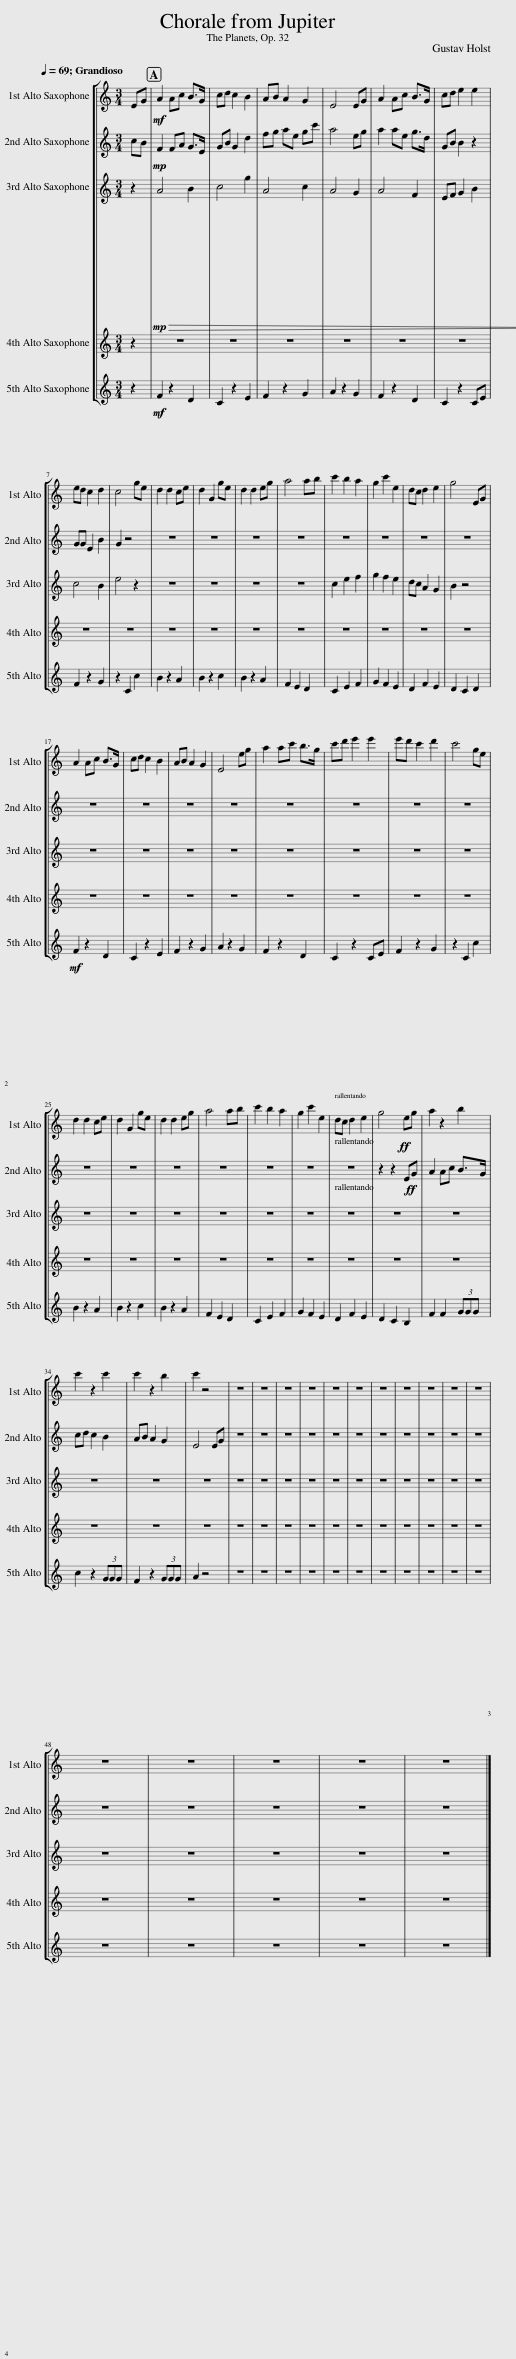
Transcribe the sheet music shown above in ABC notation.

X:1
%%score [ 1 2 3 4 ]
L:1/8
M:3/4
I:linebreak $
K:none
V:1 treble transpose=-9
V:2 treble transpose=-9
V:3 treble transpose=-9
V:4 treble transpose=-9
V:1
[K:C] E[Q:1/4=69]G |!mf! A2 Ac B>G | cd c2 B2 | AB A2 G2 | E4 EG | %5
 A2 Ac B>G | cd e2 e2 |$ ed c2 d2 | c4 ge | d2 d2 ce | %10
 d2 G2 ge | d2 d2 eg | a4 ab | c'2 b2 a2 | g2 c'2 e2 | %15
 dc d2 e2 | g4 EG |$ A2 Ac B>G | cd c2 B2 | AB A2 G2 | %20
 E4 eg | a2 ac' b>g | c'd' e'2 e'2 | e'd' c'2 d'2 | c'4 ge |$ %25
 d2 d2 ce | d2 G2 ge | d2 d2 eg | a4 ab | c'2 b2 a2 | %30
 g2 c'2 e2 | dc d2 e2 | g4!ff! eg | a2 z2 b2 |$ c'2 z2 c'2 | %35
 c'2 z2 b2 | c'2 z4 | z6 | z6 | z6 | %40
 z6 | z6 | z6 | z6 | z6 | %45
 z6 | z6 | z6 |$ z6 | z6 | %50
 z6 | z6 | z6 |] %53
V:2
[K:C] cB |!mp! F2 FA G>E | GB G2 d2 | fg ae gc' | a4 eg | %5
 a2 ae g>d | GB B2 z2 |$ GG E2 B2 | G2 z4 | z6 | %10
 z6 | z6 | z6 | z6 | z6 | %15
 z6 | z6 |$ z6 | z6 | z6 | %20
 z6 | z6 | z6 | z6 | z6 |$ %25
 z6 | z6 | z6 | z6 | z6 | %30
 z6 | z6 | z2 z2!ff! EG | A2 Ac B>G |$ cd c2 B2 | %35
 AB A2 G2 | E4 EG | z6 | z6 | z6 | %40
 z6 | z6 | z6 | z6 | z6 | %45
 z6 | z6 | z6 |$ z6 | z6 | %50
 z6 | z6 | z6 |] %53
V:3
[K:C] z2 |!mp!!>(! A4 B2!>)! | c4 g2 | A4 c2 | A4 G2 | %5
 A4 F2 | EF G2 B2 |$ c4 B2 | e4 z2 | z6 | %10
 z6 | z6 | z6 | c2 e2 f2 | g2 f2 e2 | %15
 dc A2 G2 | B2 z4 |$ z6 | z6 | z6 | %20
 z6 | z6 | z6 | z6 | z6 |$ %25
 z6 | z6 | z6 | z6 | z6 | %30
 z6 | z6 | z6 | z6 |$ z6 | %35
 z6 | z6 | z6 | z6 | z6 | %40
 z6 | z6 | z6 | z6 | z6 | %45
 z6 | z6 | z6 |$ z6 | z6 | %50
 z6 | z6 | z6 |] %53
V:4
[K:C] z2 |!mf! F2 z2 D2 | C2 z2 E2 | F2 z2 G2 | A2 z2 G2 | %5
 F2 z2 D2 | C2 z2 CE |$ F2 z2 G2 | z2 C2 c2 | B2 z2 A2 | %10
 B2 z2 c2 | B2 z2 A2 | F2 E2 D2 | C2 E2 F2 | G2 F2 E2 | %15
 D2 F2 E2 | D2 C2 D2 |$!mf! F2 z2 D2 | C2 z2 E2 | F2 z2 G2 | %20
 A2 z2 G2 | F2 z2 D2 | C2 z2 CE | F2 z2 G2 | z2 C2 c2 |$ %25
 B2 z2 A2 | B2 z2 c2 | B2 z2 A2 | F2 E2 D2 | C2 E2 F2 | %30
 G2 F2 E2 | D2 F2 E2 | D2 C2 B,2 | F2 F2 (3GGG |$ c2 z2 (3GGG | %35
 F2 z2 (3GGG | A2 z4 | z6 | z6 | z6 | %40
 z6 | z6 | z6 | z6 | z6 | %45
 z6 | z6 | z6 |$ z6 | z6 | %50
 z6 | z6 | z6 |] %53
